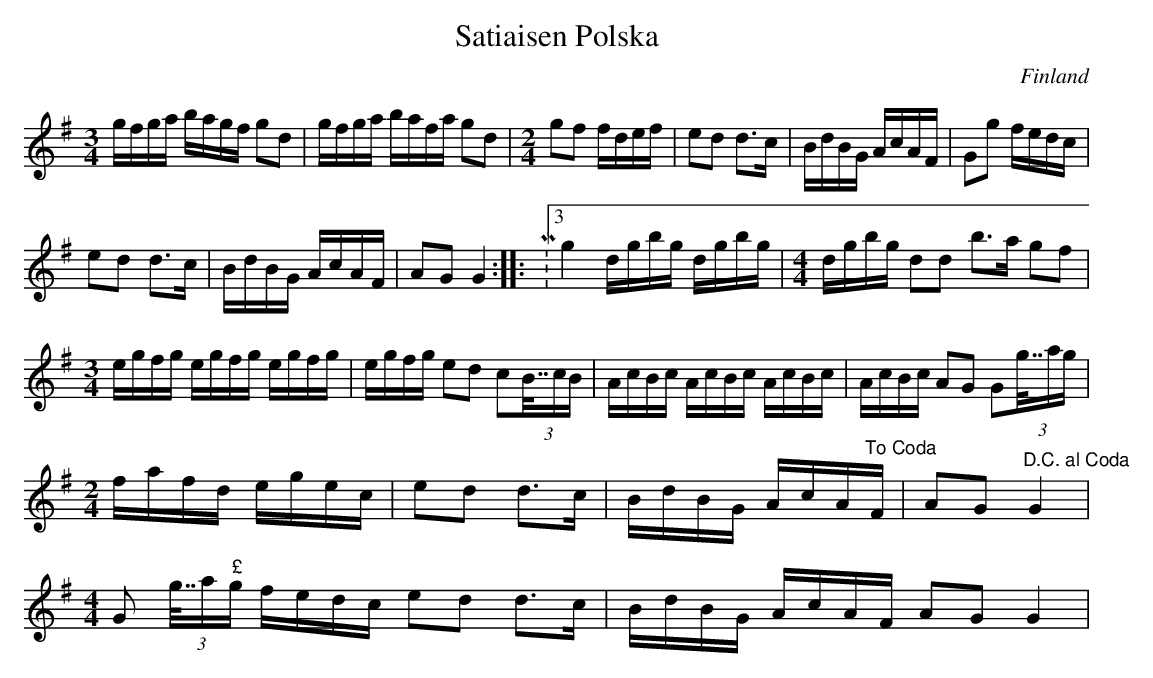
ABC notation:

X:1
T:Satiaisen Polska
O:Finland
L:1/16
M:3/4
K:G
gfga bagf g2d2 | gfga bafa g2d2 |[M:2/4] g2f2 fdef | e2d2 d2>c2 |$ BdBG AcAF | G2g2 fedc |
e2d2 d2>c2 | BdBG AcAF | A2G2 G4 ::M:3/4 g4 dgbg dgbg |[M:4/4] dgbg d2d2 b2>a2 g2f2 |
[M:3/4] egfg egfg egfg | egfg e2d2 c2(3B63/64cB |$ AcBc AcBc AcBc | AcBc A2G2 G2(3g63/64ag |
[M:2/4] fafd egec | e2d2 d2>c2 |$ BdBG AcA"^To Coda"F | A2G2"^D.C. al Coda" G4 |
[M:4/4] G2 (3g63/64a"^£"g fedc e2d2 d2>c2 | BdBG AcAF A2G2 G4 |
